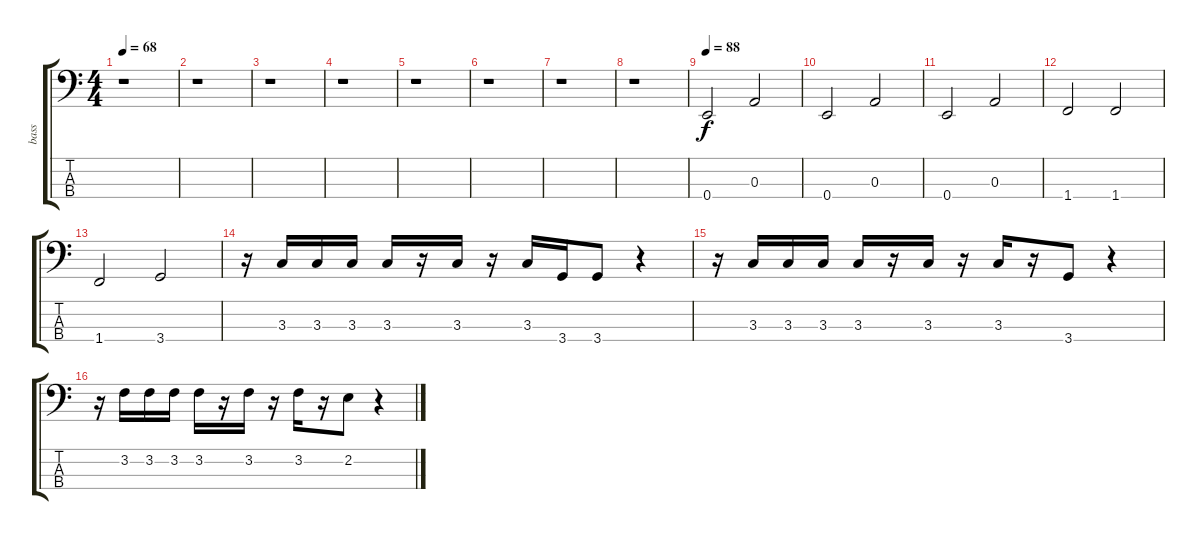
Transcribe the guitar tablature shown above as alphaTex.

\track ("bass" "bass") {instrument fretlessbass}
\staff {score tabs}
\tuning (G2 D2 A1 E1) {hide}
\ts (4 4)
\tempo 68
\clef f4
\ks c
r.1{dy f instrument fretlessbass} |
r.1 |
r.1 |
r.1 |
r.1 |
r.1 |
r.1 |
r.1 |
\tempo 88
0.4.2 0.3.2 |
0.4.2 0.3.2 |
0.4.2 0.3.2 |
1.4.2 1.4.2 |
1.4.2 3.4.2 |
r.16 3.3.16 3.3.16 3.3.16 3.3.16 r.16 3.3.16 r.16 3.3.16 3.4.16 3.4.8 r.4 |
r.16 3.3.16 3.3.16 3.3.16 3.3.16 r.16 3.3.16 r.16 3.3.16 r.16 3.4.8 r.4 |
r.16 3.2.16 3.2.16 3.2.16 3.2.16 r.16 3.2.16 r.16 3.2.16 r.16 2.2.8 r.4
